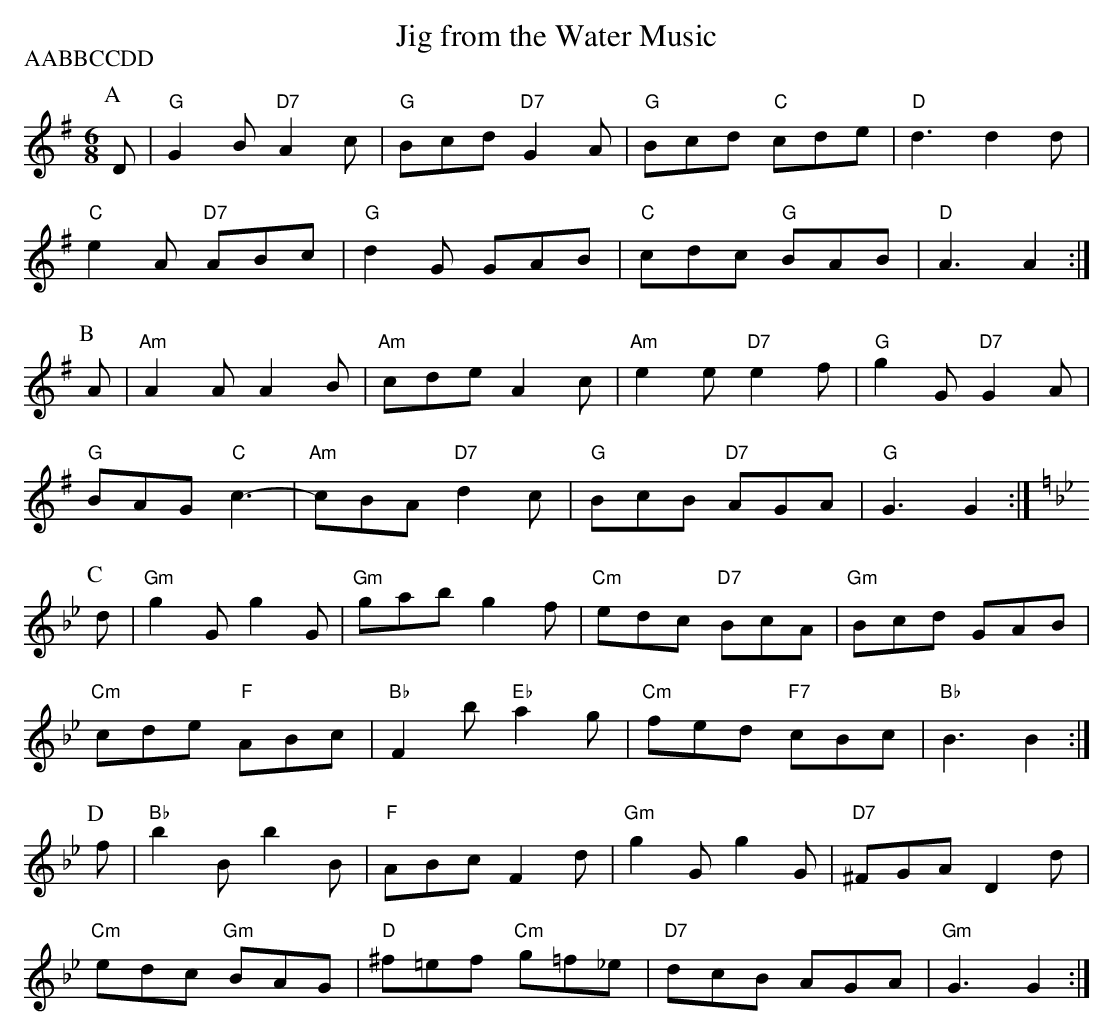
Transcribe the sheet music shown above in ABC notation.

X:1
T:Jig from the Water Music
P:AABBCCDD
M:6/8
K:G
P:A
D|"G"G2B "D7"A2c|"G"Bcd "D7"G2A|"G"Bcd "C"cde|"D"d3 d2d|
"C"e2A "D7"ABc|"G"d2G GAB|"C"cdc "G"BAB|"D"A3 A2:|
P:B
A|"Am"A2A A2B|"Am"cde A2c|"Am"e2e "D7"e2f|"G"g2G "D7"G2A|
"G"BAG "C"c3-|"Am"cBA "D7"d2c|"G"BcB "D7"AGA|"G"G3 G2:|
K:Bb
P:C
d|"Gm"g2G g2G|"Gm"gab g2f|"Cm"edc "D7"BcA|"Gm"Bcd GAB|
"Cm"cde "F"ABc|"Bb"F2b "Eb"a2g|"Cm"fed "F7"cBc|"Bb"B3 B2:|
P:D
f|"Bb"b2B b2B|"F"ABc F2d|"Gm"g2G g2G|"D7"^FGA D2d|
"Cm"edc "Gm"BAG|"D"^f=ef "Cm"g=f_e|"D7"dcB AGA|"Gm"G3 G2:|
